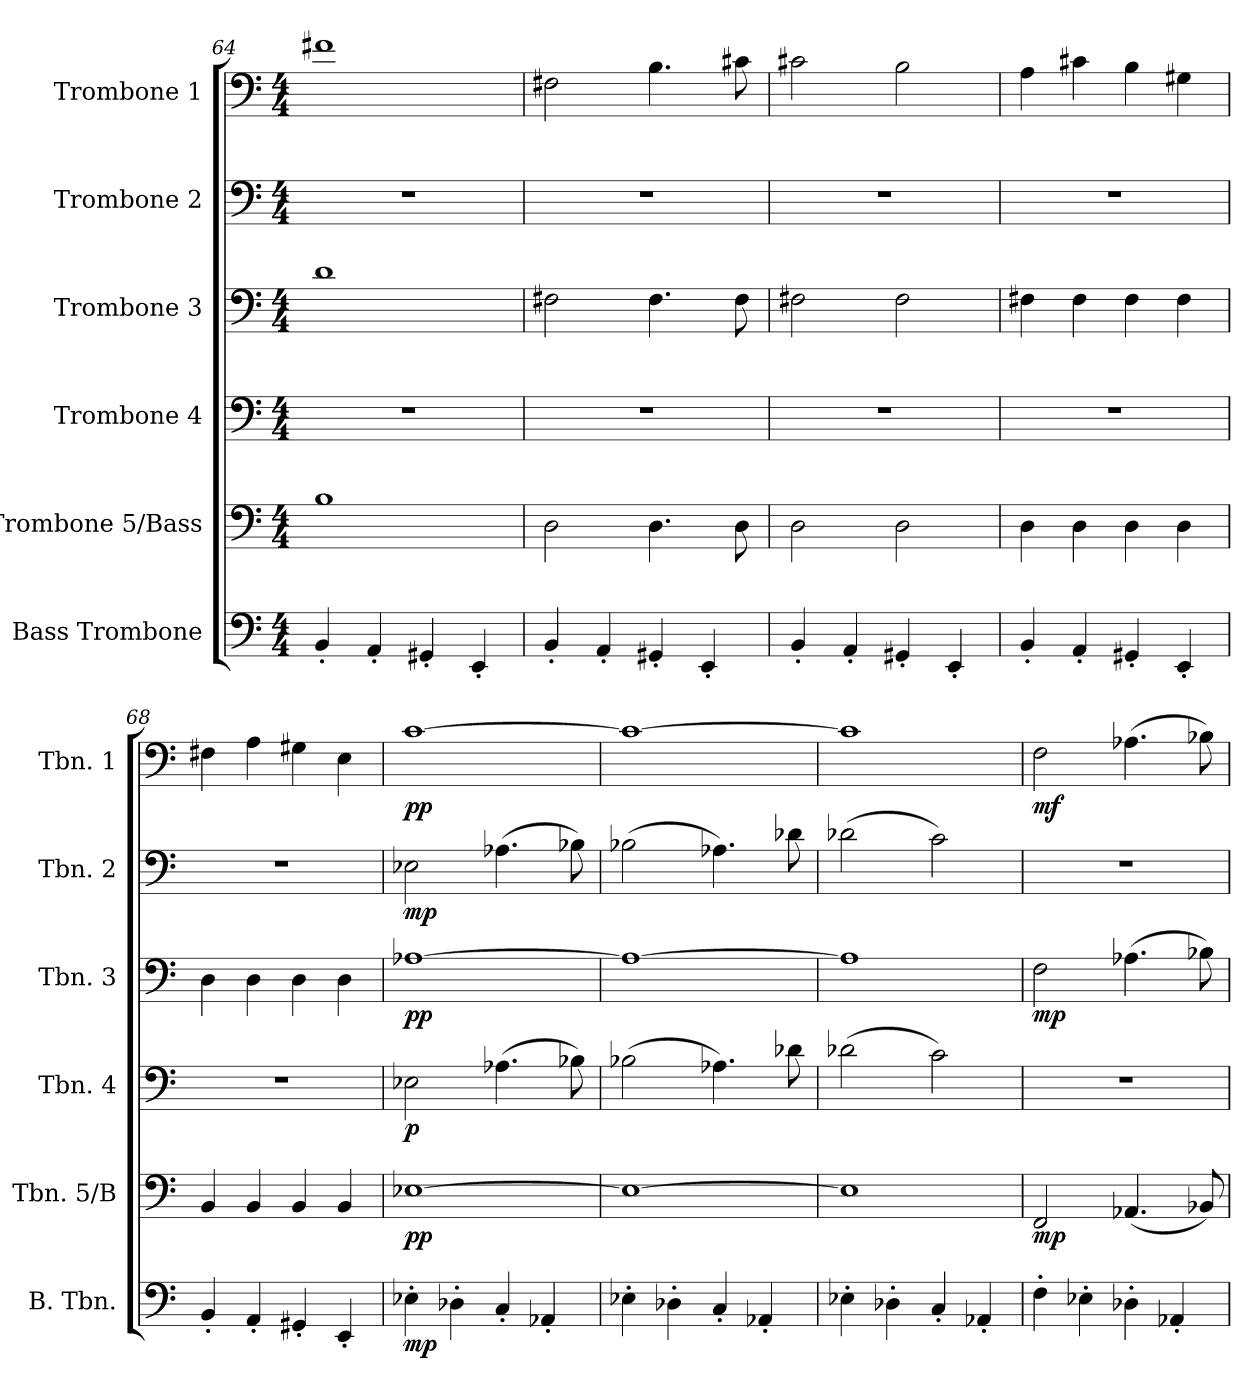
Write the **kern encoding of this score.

**kern	**dynam	**kern	**dynam	**kern	**dynam	**kern	**dynam	**kern	**dynam	**kern	**dynam
*part6	*part6	*part5	*part5	*part4	*part4	*part3	*part3	*part2	*part2	*part1	*part1
*staff6	*staff6	*staff5	*staff5	*staff4	*staff4	*staff3	*staff3	*staff2	*staff2	*staff1	*staff1
*I"Bass Trombone	*	*I"Trombone 5/Bass	*	*I"Trombone 4	*	*I"Trombone 3	*	*I"Trombone 2	*	*I"Trombone 1	*
*I'B. Tbn.	*	*I'Tbn. 5/B	*	*I'Tbn. 4	*	*I'Tbn. 3	*	*I'Tbn. 2	*	*I'Tbn. 1	*
*clefF4	*	*clefF4	*	*clefF4	*	*clefF4	*	*clefF4	*	*clefF4	*
*k[]	*	*k[]	*	*k[]	*	*k[]	*	*k[]	*	*k[]	*
*M4/4	*	*M4/4	*	*M4/4	*	*M4/4	*	*M4/4	*	*M4/4	*
=64	=64	=64	=64	=64	=64	=64	=64	=64	=64	=64	=64
4BB'/	.	1B	.	1r	.	1d	.	1r	.	1f#X	.
4AA'/	.	.	.	.	.	.	.	.	.	.	.
4GG#X'/	.	.	.	.	.	.	.	.	.	.	.
4EE'/	.	.	.	.	.	.	.	.	.	.	.
=65	=65	=65	=65	=65	=65	=65	=65	=65	=65	=65	=65
4BB'/	.	2D\	.	1r	.	2F#X\	.	1r	.	2F#X\	.
4AA'/	.	.	.	.	.	.	.	.	.	.	.
4GG#X'/	.	4.D\	.	.	.	4.F#\	.	.	.	4.B\	.
4EE'/	.	.	.	.	.	.	.	.	.	.	.
.	.	8D\	.	.	.	8F#\	.	.	.	8c#X\	.
=66	=66	=66	=66	=66	=66	=66	=66	=66	=66	=66	=66
4BB'/	.	2D\	.	1r	.	2F#X\	.	1r	.	2c#X\	.
4AA'/	.	.	.	.	.	.	.	.	.	.	.
4GG#X'/	.	2D\	.	.	.	2F#\	.	.	.	2B\	.
4EE'/	.	.	.	.	.	.	.	.	.	.	.
!!LO:PB:g=z
=67	=67	=67	=67	=67	=67	=67	=67	=67	=67	=67	=67
4BB'/	.	4D\	.	1r	.	4F#X\	.	1r	.	4A\	.
4AA'/	.	4D\	.	.	.	4F#\	.	.	.	4c#X\	.
4GG#X'/	.	4D\	.	.	.	4F#\	.	.	.	4B\	.
4EE'/	.	4D\	.	.	.	4F#\	.	.	.	4G#X\	.
=68	=68	=68	=68	=68	=68	=68	=68	=68	=68	=68	=68
4BB'/	.	4BB/	.	1r	.	4D\	.	1r	.	4F#X\	.
4AA'/	.	4BB/	.	.	.	4D\	.	.	.	4A\	.
4GG#X'/	.	4BB/	.	.	.	4D\	.	.	.	4G#X\	.
4EE'/	.	4BB/	.	.	.	4D\	.	.	.	4E\	.
=69	=69	=69	=69	=69	=69	=69	=69	=69	=69	=69	=69
!	!LO:DY:b	!	!LO:DY:b	!	!LO:DY:b	!	!LO:DY:b	!	!LO:DY:b	!	!LO:DY:b
4E-X'\	mp	[1E-X	pp	2E-X\	p	[1A-X	pp	2E-X\	mp	[1c	pp
4D-X'\	.	.	.	.	.	.	.	.	.	.	.
4C'/	.	.	.	(4.A-X\	.	.	.	(4.A-X\	.	.	.
4AA-X'/	.	.	.	.	.	.	.	.	.	.	.
.	.	.	.	8B-X\)	.	.	.	8B-X\)	.	.	.
=70	=70	=70	=70	=70	=70	=70	=70	=70	=70	=70	=70
4E-X'\	.	1E-_	.	(2B-X\	.	1A-_	.	(2B-X\	.	1c_	.
4D-X'\	.	.	.	.	.	.	.	.	.	.	.
4C'/	.	.	.	4.A-X\)	.	.	.	4.A-X\)	.	.	.
4AA-X'/	.	.	.	.	.	.	.	.	.	.	.
.	.	.	.	8d-X\	.	.	.	8d-X\	.	.	.
=71	=71	=71	=71	=71	=71	=71	=71	=71	=71	=71	=71
4E-X'\	.	1E-]	.	(2d-X\	.	1A-]	.	(2d-X\	.	1c]	.
4D-X'\	.	.	.	.	.	.	.	.	.	.	.
4C'/	.	.	.	2c\)	.	.	.	2c\)	.	.	.
4AA-X'/	.	.	.	.	.	.	.	.	.	.	.
=72	=72	=72	=72	=72	=72	=72	=72	=72	=72	=72	=72
!	!	!	!LO:DY:b	!	!	!	!LO:DY:b	!	!	!	!LO:DY:b
4F'\	.	2FF/	mp	1r	.	2F\	mp	1r	.	2F\	mf
4E-X'\	.	.	.	.	.	.	.	.	.	.	.
4D-X'\	.	(4.AA-X/	.	.	.	(4.A-X\	.	.	.	(4.A-X\	.
4AA-X'/	.	.	.	.	.	.	.	.	.	.	.
.	.	8BB-X/)	.	.	.	8B-X\)	.	.	.	8B-X\)	.
=	=	=	=	=	=	=	=	=	=	=	=
*-	*-	*-	*-	*-	*-	*-	*-	*-	*-	*-	*-
